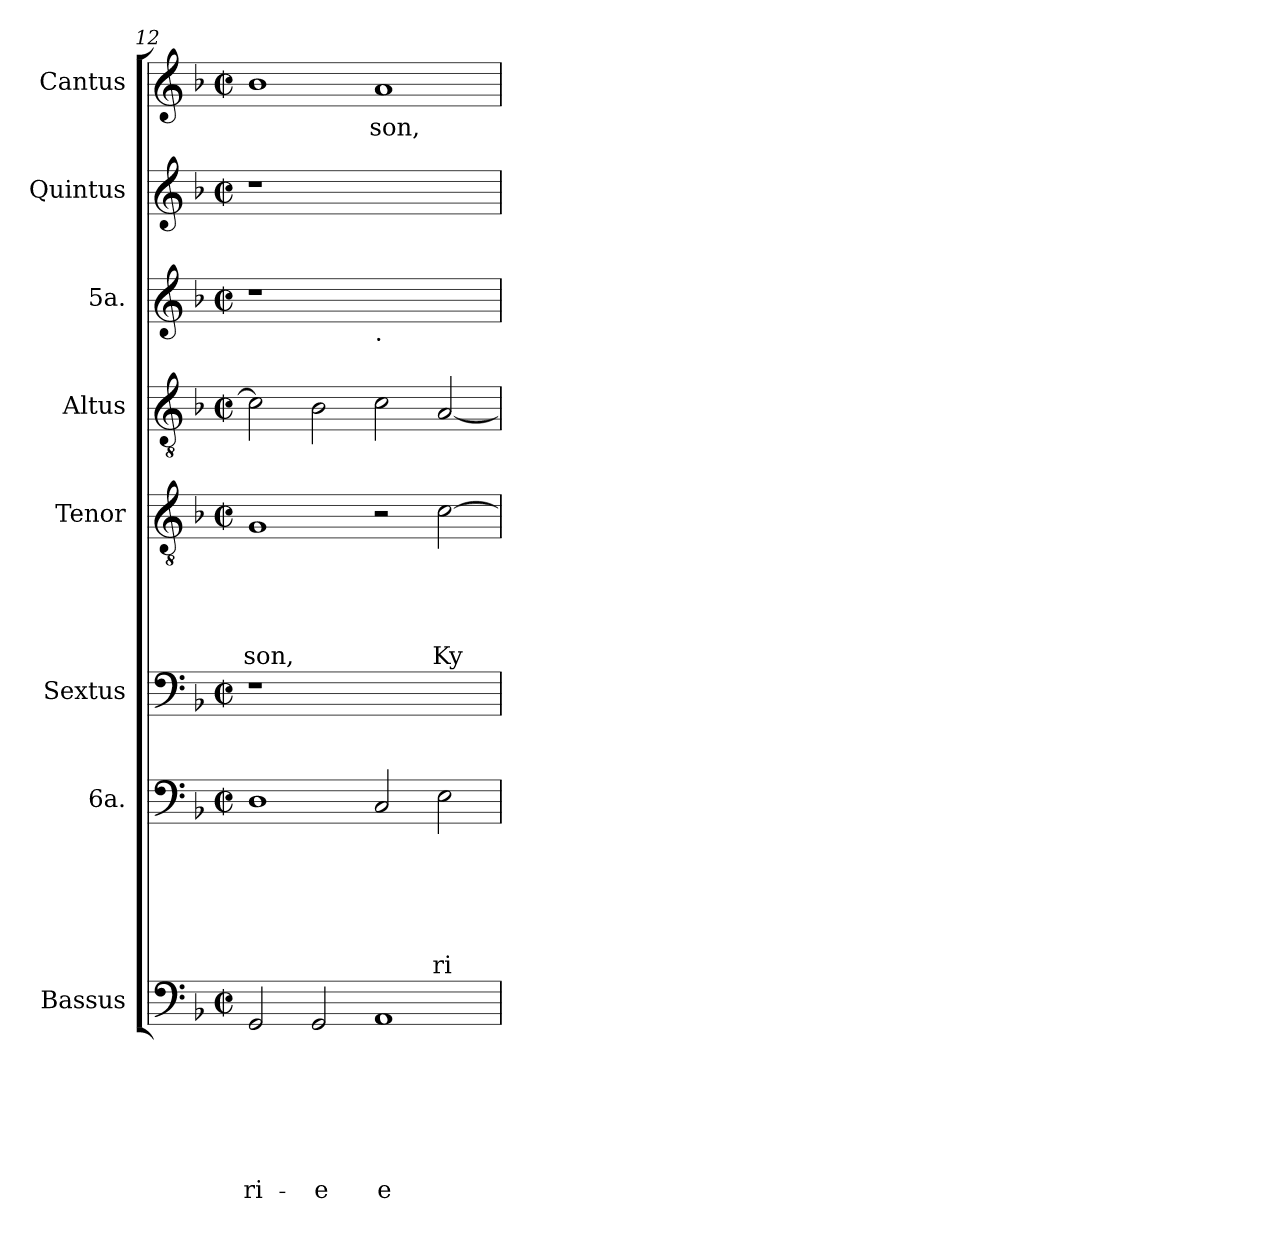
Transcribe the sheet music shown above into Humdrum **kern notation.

**kern	**text	**text	**text	**text	**text	**text	**text	**kern	**text	**text	**text	**text	**text	**text	**kern	**kern	**text	**text	**text	**text	**text	**kern	**kern	**kern	**kern	**text
*part8	*part8	*part8	*part8	*part8	*part8	*part8	*part8	*part7	*part7	*part7	*part7	*part7	*part7	*part7	*part6	*part5	*part5	*part5	*part5	*part5	*part5	*part4	*part3	*part2	*part1	*part1
*staff8	*staff8	*staff8	*staff8	*staff8	*staff8	*staff8	*staff8	*staff7	*staff7	*staff7	*staff7	*staff7	*staff7	*staff7	*staff6	*staff5	*staff5	*staff5	*staff5	*staff5	*staff5	*staff4	*staff3	*staff2	*staff1	*staff1
*I"Bassus	*	*	*	*	*	*	*	*I"6a.	*	*	*	*	*	*	*I"Sextus	*I"Tenor	*	*	*	*	*	*I"Altus	*I"5a.	*I"Quintus	*I"Cantus	*
*I'B.	*	*	*	*	*	*	*	*I'6a.	*	*	*	*	*	*	*	*I'T.	*	*	*	*	*	*I'A.	*I'5a.	*	*I'C.	*
!!LO:PB:g=z
*clefF4	*	*	*	*	*	*	*	*clefF4	*	*	*	*	*	*	*clefF4	*clefGv2	*	*	*	*	*	*clefGv2	*clefG2	*clefG2	*clefG2	*
*k[b-]	*	*	*	*	*	*	*	*k[b-]	*	*	*	*	*	*	*k[b-]	*k[b-]	*	*	*	*	*	*k[b-]	*k[b-]	*k[b-]	*k[b-]	*
*F:	*	*	*	*	*	*	*	*F:	*	*	*	*	*	*	*F:	*F:	*	*	*	*	*	*F:	*F:	*F:	*F:	*
*M2/2	*	*	*	*	*	*	*	*M2/2	*	*	*	*	*	*	*M2/2	*M2/2	*	*	*	*	*	*M2/2	*M2/2	*M2/2	*M2/2	*
*met(c|)	*	*	*	*	*	*	*	*met(c|)	*	*	*	*	*	*	*met(c|)	*met(c|)	*	*	*	*	*	*met(c|)	*met(c|)	*met(c|)	*met(c|)	*
=12	=12	=12	=12	=12	=12	=12	=12	=12	=12	=12	=12	=12	=12	=12	=12	=12	=12	=12	=12	=12	=12	=12	=12	=12	=12	=12
!	!	!	!	!	!	!	!LO:LY:b	!	!	!	!	!	!	!	!	!	!	!	!	!	!LO:LY:b	!	!	!	!	!
2GG/	.	.	.	.	.	.	-ri-	1D	.	.	.	.	.	.	1r	1G	.	.	.	.	-son,	2c\]	1r	1r	1b-	.
!	!	!	!	!	!	!	!LO:LY:b	!	!	!	!	!	!	!	!	!	!	!	!	!	!	!	!	!	!	!
2GG/	.	.	.	.	.	.	-e	.	.	.	.	.	.	.	.	.	.	.	.	.	.	2B-\	.	.	.	.
!	!	!	!	!	!	!	!	!	!	!	!	!	!	!	!	!	!	!	!	!	!	!	!LO:TX:b:t=.	!	!	!
!	!	!	!	!	!	!	!LO:LY:b	!	!	!	!	!	!	!	!	!	!	!	!	!	!	!	!	!	!	!LO:LY:b
1AA	.	.	.	.	.	.	e-	2C/	.	.	.	.	.	.	1ryy	2r	.	.	.	.	.	2c\	1ryy	1ryy	1a	-son,
!	!	!	!	!	!	!	!	!	!	!	!	!	!	!LO:LY:b	!	!	!	!	!	!	!LO:LY:b	!	!	!	!	!
.	.	.	.	.	.	.	.	2E\	.	.	.	.	.	ri-	.	[>2c\	.	.	.	.	Ky-	[<2A/	.	.	.	.
=	=	=	=	=	=	=	=	=	=	=	=	=	=	=	=	=	=	=	=	=	=	=	=	=	=	=
*-	*-	*-	*-	*-	*-	*-	*-	*-	*-	*-	*-	*-	*-	*-	*-	*-	*-	*-	*-	*-	*-	*-	*-	*-	*-	*-
